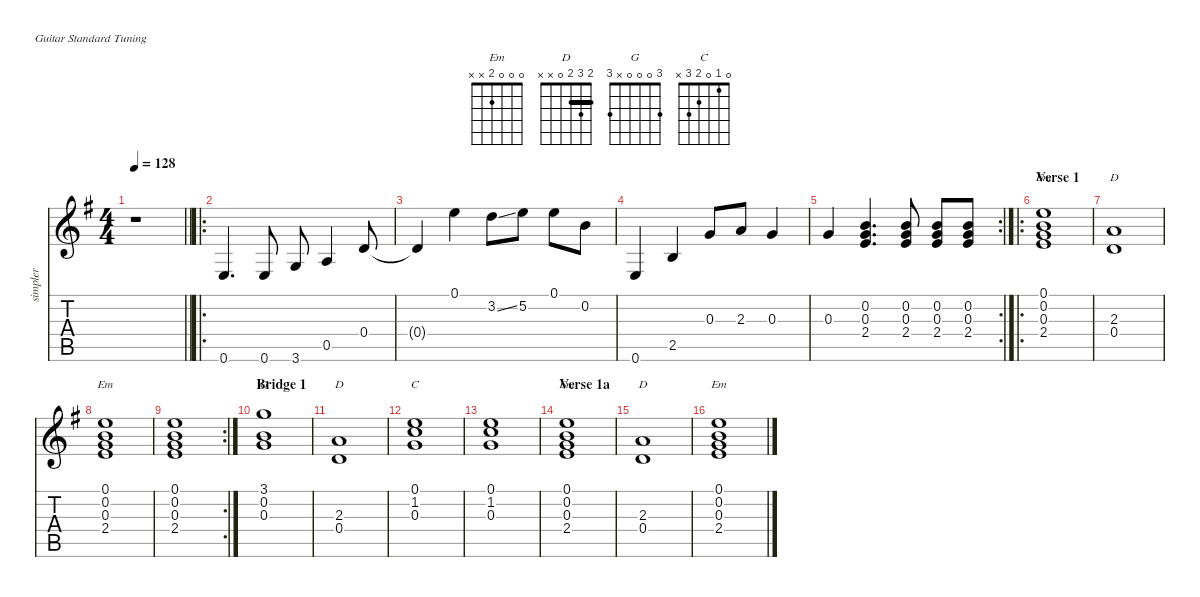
\defaultSystemsLayout 4
\hideDynamics
\bracketExtendMode nobrackets
\otherSystemsTrackNameOrientation horizontal
\track ("Gtrs 1,2,3 comb.-simpler" "simpler") {defaultSystemsLayout 8 mute instrument electricguitarclean}
\staff {score tabs}
\tuning (E4 B3 G3 D3 A2 E2)
\chord ("Em" 0 0 0 2 x x) {showfingering false}
\chord ("D" 2 3 2 0 x x) {showfingering false barre 2}
\chord ("G" 3 0 0 0 x 3) {showfingering false}
\chord ("C" 0 1 0 2 3 x) {showfingering false}
\ts (4 4)
\tempo 128
\clef g2
\barLineRight lightlight
\ks eminor
r.1{dy mf instrument electricguitarclean beam Down} |
\ro
0.6{acc forcenatural}.4{d beam Up} 0.6{acc forcenatural}.8{dy f beam Up} 3.6{acc forcenatural}.8{beam Up} 0.5{acc forcenatural}.4{dy mf beam Up} 0.4{acc forcenatural}.8{dy fff beam Up} |
0.4{t acc forcenatural}.4{dy f beam Up} 0.1{acc forcenatural}.4{dy ff beam Down} 3.2{ss acc forcenatural}.8{dy mf beam Down} 5.2{acc forcenatural}.8{beam Down} 0.1{acc forcenatural}.8{dy f beam Down} 0.2{acc forcenatural}.8{dy mp beam Down} |
0.6{acc forcenatural}.4{dy fff beam Up} 2.5{acc forcenatural}.4{dy mf beam Up} 0.3{acc forcenatural}.8{dy ff beam Up} 2.3{acc forcenatural}.8{dy f beam Up} 0.3{acc forcenatural}.4{dy mf beam Up} |
\rc 2
0.3{acc forcenatural}.4{beam Up} (0.2{acc forcenatural} 0.3{acc forcenatural} 2.4{acc forcenatural}).4{d dy ff beam Up} (0.2{acc forcenatural} 0.3{acc forcenatural} 2.4{acc forcenatural}).8{dy f beam Up} (0.2{acc forcenatural} 0.3{acc forcenatural} 2.4{acc forcenatural}).8{dy mf beam Up} (0.2{acc forcenatural} 0.3{acc forcenatural} 2.4{acc forcenatural}).8{beam Up} |
\ro
\section ("" "Verse 1")
\tempo (127 hide)
(0.1{acc forcenatural} 0.2{acc forcenatural} 0.3{acc forcenatural} 2.4{acc forcenatural}).1{ch "Em" dy f instrument acousticguitarsteel beam Up} |
(2.3{acc forcenatural} 0.4{acc forcenatural}).1{ch "D" beam Up} |
(0.1{acc forcenatural} 0.2{acc forcenatural} 0.3{acc forcenatural} 2.4{acc forcenatural}).1{ch "Em" beam Up} |
\rc 2
(0.1{acc forcenatural} 0.2{acc forcenatural} 0.3{acc forcenatural} 2.4{acc forcenatural}).1{beam Up} |
\section ("" "Bridge 1")
\tempo (128 hide)
(3.1{acc forcenatural} 0.2{acc forcenatural} 0.3{acc forcenatural}).1{ch "G" dy ff instrument electricguitarclean beam Down} |
(2.3{acc forcenatural} 0.4{acc forcenatural}).1{ch "D" dy mf beam Up} |
(1.2{acc forcenatural} 0.1{acc forcenatural} 0.3{acc forcenatural}).1{ch "C" beam Down} |
(1.2{acc forcenatural} 0.1{acc forcenatural} 0.3{acc forcenatural}).1{dy f beam Down} |
\section ("" "Verse 1a")
(0.1{acc forcenatural} 0.2{acc forcenatural} 0.3{acc forcenatural} 2.4{acc forcenatural}).1{ch "Em" instrument acousticguitarsteel beam Up} |
(2.3{acc forcenatural} 0.4{acc forcenatural}).1{ch "D" beam Up} |
(0.2{acc forcenatural} 0.3{acc forcenatural} 2.4{acc forcenatural} 0.1{acc forcenatural}).1{ch "Em" beam Up}
